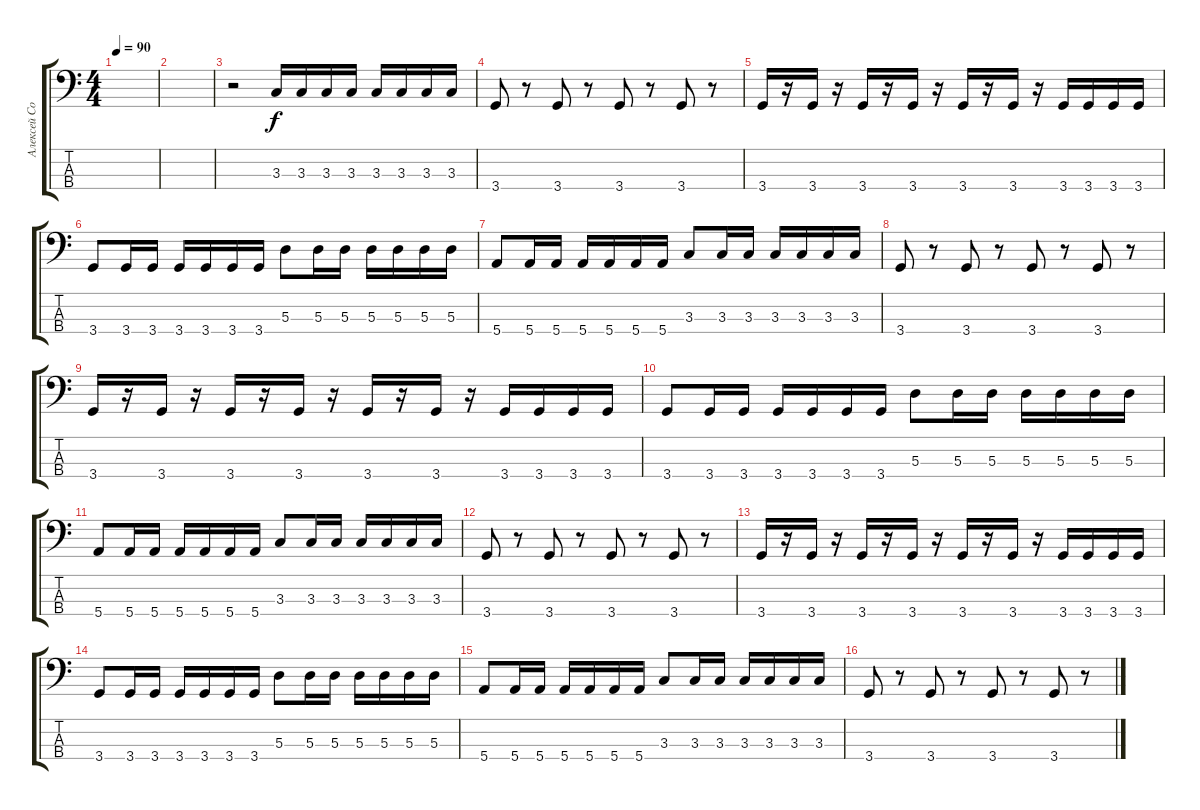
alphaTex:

\track ("Алексей Соловьёв" "Алексей Со") {instrument electricbasspick}
\staff {score tabs}
\tuning (G2 D2 A1 E1) {hide}
\ts (4 4)
\tempo 90
\clef f4
\ks c
|
|
r.2 3.3.16 3.3.16 3.3.16 3.3.16 3.3.16 3.3.16 3.3.16 3.3.16 |
3.4.8 r.8 3.4.8 r.8 3.4.8 r.8 3.4.8 r.8 |
3.4.16 r.16 3.4.16 r.16 3.4.16 r.16 3.4.16 r.16 3.4.16 r.16 3.4.16 r.16 3.4.16 3.4.16 3.4.16 3.4.16 |
3.4.8 3.4.16 3.4.16 3.4.16 3.4.16 3.4.16 3.4.16 5.3.8 5.3.16 5.3.16 5.3.16 5.3.16 5.3.16 5.3.16 |
5.4.8 5.4.16 5.4.16 5.4.16 5.4.16 5.4.16 5.4.16 3.3.8 3.3.16 3.3.16 3.3.16 3.3.16 3.3.16 3.3.16 |
3.4.8 r.8 3.4.8 r.8 3.4.8 r.8 3.4.8 r.8 |
3.4.16 r.16 3.4.16 r.16 3.4.16 r.16 3.4.16 r.16 3.4.16 r.16 3.4.16 r.16 3.4.16 3.4.16 3.4.16 3.4.16 |
3.4.8 3.4.16 3.4.16 3.4.16 3.4.16 3.4.16 3.4.16 5.3.8 5.3.16 5.3.16 5.3.16 5.3.16 5.3.16 5.3.16 |
5.4.8 5.4.16 5.4.16 5.4.16 5.4.16 5.4.16 5.4.16 3.3.8 3.3.16 3.3.16 3.3.16 3.3.16 3.3.16 3.3.16 |
3.4.8 r.8 3.4.8 r.8 3.4.8 r.8 3.4.8 r.8 |
3.4.16 r.16 3.4.16 r.16 3.4.16 r.16 3.4.16 r.16 3.4.16 r.16 3.4.16 r.16 3.4.16 3.4.16 3.4.16 3.4.16 |
3.4.8 3.4.16 3.4.16 3.4.16 3.4.16 3.4.16 3.4.16 5.3.8 5.3.16 5.3.16 5.3.16 5.3.16 5.3.16 5.3.16 |
5.4.8 5.4.16 5.4.16 5.4.16 5.4.16 5.4.16 5.4.16 3.3.8 3.3.16 3.3.16 3.3.16 3.3.16 3.3.16 3.3.16 |
3.4.8 r.8 3.4.8 r.8 3.4.8 r.8 3.4.8 r.8
